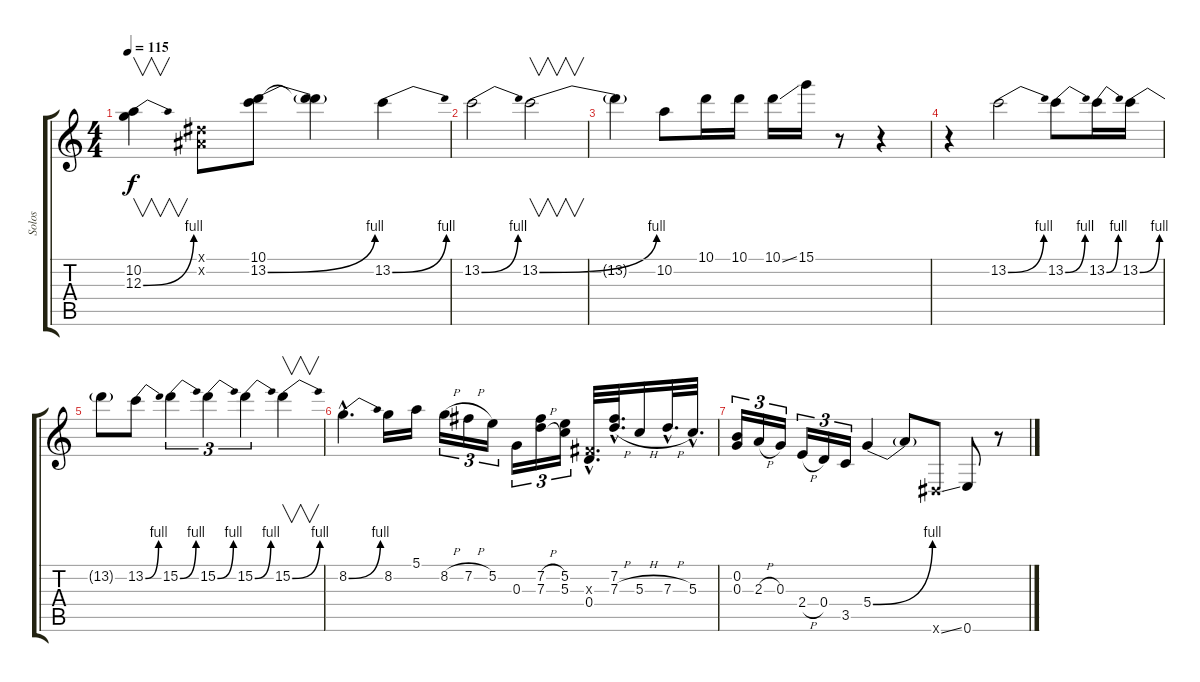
\track ("Solos" "Solos") {instrument distortionguitar}
\staff {score tabs}
\tuning (E4 B3 G3 D3 A2 E2) {hide}
\ts (4 4)
\tempo 115
\clef g2
\ks c
(10.2 12.3{be (bend 0 0 60 4)}).4{v dy f} (-1.1{x} -1.2{x}).8 (10.1 13.2{be (bend 0 0 60 4)}).8 (10.1{t} 13.2{t}).4 13.2{be (bend 0 0 60 4)}.4 |
13.2{be (bend 0 0 60 4)}.2 13.2{be (bend 0 0 60 4)}.2{v} |
13.2{t}.4 10.2.8 10.1.16 10.1.16 10.1{ss}.16 15.1.16 r.8 r.4 |
r.4 13.2{be (bend 0 0 60 4)}.2 13.2{be (bend 0 0 60 4)}.8 13.2{be (bend 0 0 60 4)}.16 13.2{be (bend 0 0 60 4)}.16 |
13.2{t}.8 13.2{be (bend 0 0 60 4)}.8 15.2{be (bend 0 0 60 4)}.4{tu (3 2)} 15.2{be (bend 0 0 60 4)}.4{tu (3 2)} 15.2{be (bend 0 0 60 4)}.4{tu (3 2)} 15.2{be (bend 0 0 60 4)}.4{v} |
8.2{be (bend 0 0 60 4) hac}.4{d} 8.2.16 5.1.16 8.2{h}.16{tu (3 2)} 7.2{h}.16{tu (3 2)} 5.2.16{tu (3 2)} 0.3.16{tu (3 2)} (7.2{h} 7.3{h}).16{tu (3 2)} (5.2 5.3).16{tu (3 2)} (-1.3{hac x} 0.4{hac}).32{d} (7.2{hac} 7.3{h hac}).32{d} 5.3{h}.16 7.3{h hac}.32{d} 5.3{hac}.32{d} |
(0.2 0.3).16{tu (3 2)} 2.3{h}.16{tu (3 2)} 0.3.16{tu (3 2)} 2.4{h}.16{tu (3 2)} 0.4.16{tu (3 2)} 3.5.16{tu (3 2)} 5.4{be (bend 0 0 60 4)}.4 5.4{t}.8 -1.6{ss x}.8 0.6.8 r.8
